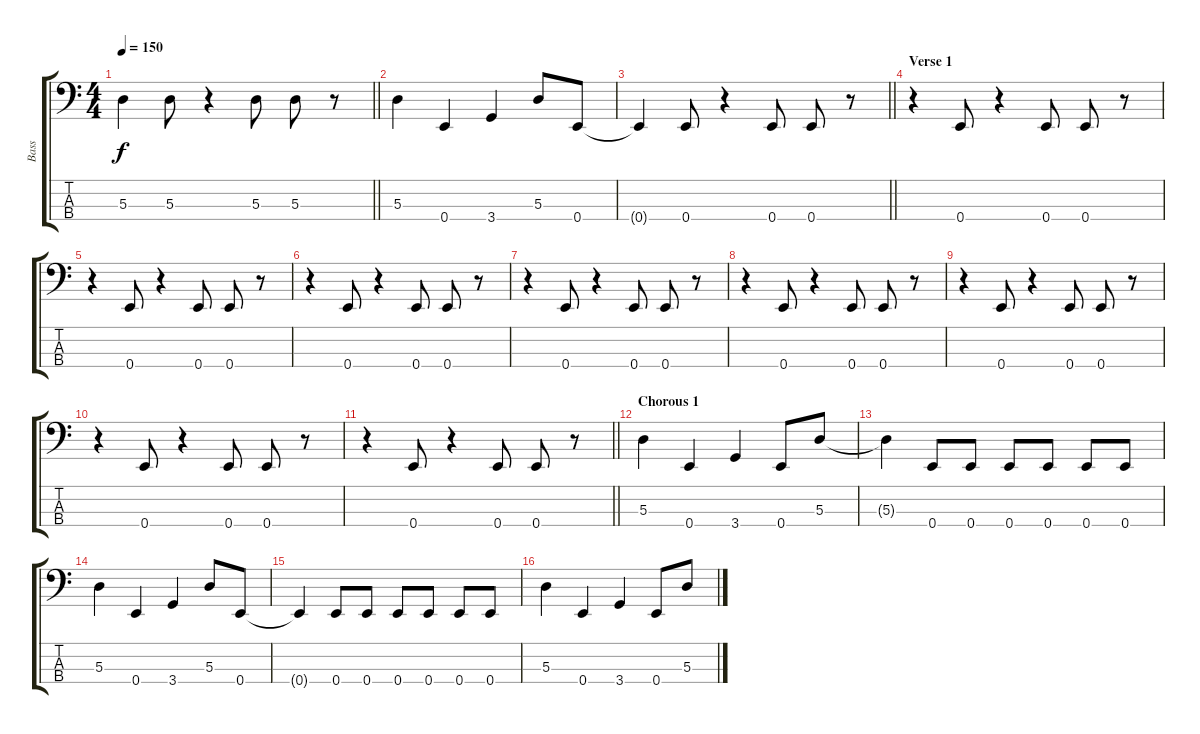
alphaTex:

\track ("Bass" "Bass") {instrument electricbassfinger}
\staff {score tabs}
\tuning (G2 D2 A1 E1) {hide}
\ts (4 4)
\tempo 150
\clef f4
\barLineRight lightlight
\ks c
5.3{t}.4{dy f} 5.3.8 r.4 5.3.8 5.3.8 r.8 |
\section ("" "")
5.3.4 0.4.4 3.4.4 5.3.8 0.4.8 |
\barLineRight lightlight
0.4{t}.4 0.4.8 r.4 0.4.8 0.4.8 r.8 |
\section ("" "Verse 1")
r.4 0.4.8 r.4 0.4.8 0.4.8 r.8 |
r.4 0.4.8 r.4 0.4.8 0.4.8 r.8 |
r.4 0.4.8 r.4 0.4.8 0.4.8 r.8 |
r.4 0.4.8 r.4 0.4.8 0.4.8 r.8 |
r.4 0.4.8 r.4 0.4.8 0.4.8 r.8 |
r.4 0.4.8 r.4 0.4.8 0.4.8 r.8 |
r.4 0.4.8 r.4 0.4.8 0.4.8 r.8 |
\barLineRight lightlight
r.4 0.4.8 r.4 0.4.8 0.4.8 r.8 |
\section ("" "Chorous 1")
5.3.4 0.4.4 3.4.4 0.4.8 5.3.8 |
5.3{t}.4 0.4.8 0.4.8 0.4.8 0.4.8 0.4.8 0.4.8 |
5.3.4 0.4.4 3.4.4 5.3.8 0.4.8 |
0.4{t}.4 0.4.8 0.4.8 0.4.8 0.4.8 0.4.8 0.4.8 |
5.3.4 0.4.4 3.4.4 0.4.8 5.3.8
